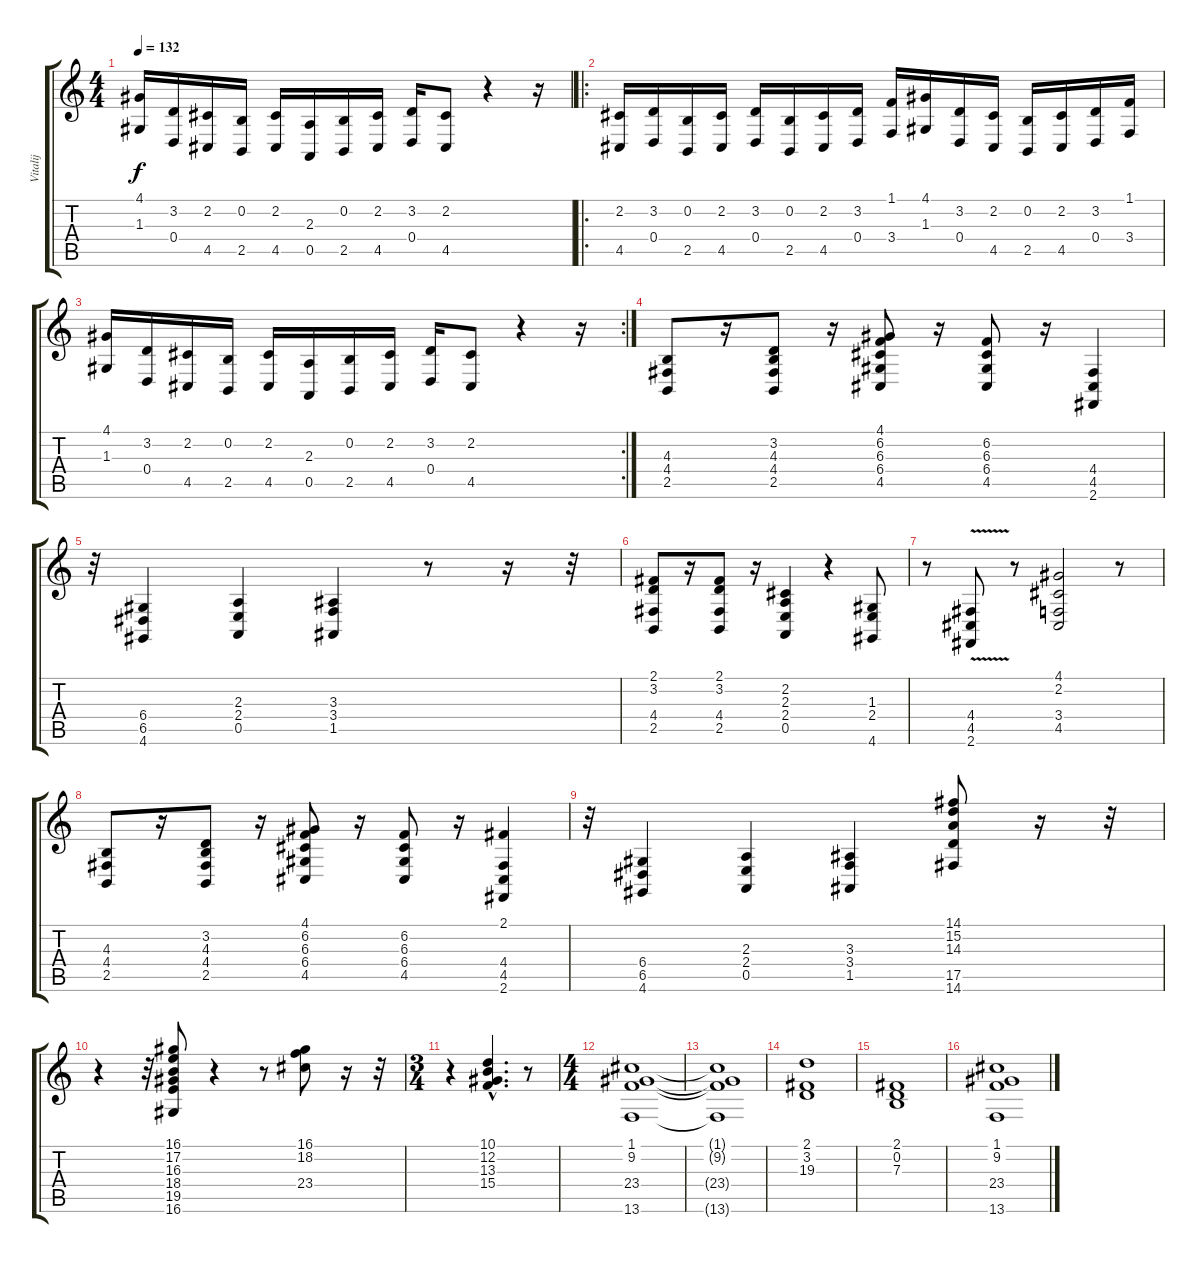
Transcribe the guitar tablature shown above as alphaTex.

\track ("Vitalij" "Vitalij") {instrument drawbarorgan}
\staff {score tabs}
\tuning (E4 B3 G3 D3 A2 E2) {hide}
\ts (4 4)
\tempo 132
\clef g2
\ks c
(4.1 1.3).16{dy f} (3.2 0.4).16 (2.2 4.5).16 (0.2 2.5).16 (2.2 4.5).16 (2.3 0.5).16 (0.2 2.5).16 (2.2 4.5).16 (3.2 0.4).16 (2.2 4.5).8 r.4 r.16 |
\ro
(2.2 4.5).16 (3.2 0.4).16 (0.2 2.5).16 (2.2 4.5).16 (3.2 0.4).16 (0.2 2.5).16 (2.2 4.5).16 (3.2 0.4).16 (1.1 3.4).16 (4.1 1.3).16 (3.2 0.4).16 (2.2 4.5).16 (0.2 2.5).16 (2.2 4.5).16 (3.2 0.4).16 (1.1 3.4).16 |
\rc 2
(4.1 1.3).16 (3.2 0.4).16 (2.2 4.5).16 (0.2 2.5).16 (2.2 4.5).16 (2.3 0.5).16 (0.2 2.5).16 (2.2 4.5).16 (3.2 0.4).16 (2.2 4.5).8 r.4 r.16 |
(4.3 4.4 2.5).8 r.16 (3.2 4.3 4.4 2.5).8 r.16 (4.1 6.2 6.3 6.4 4.5).8 r.16 (6.2 6.3 6.4 4.5).8 r.16 (4.4 4.5 2.6).4 |
r.32 (6.4 6.5 4.6).4 (2.3 2.4 0.5).4 (3.3 3.4 1.5).4 r.8 r.16 r.32 |
(2.1 3.2 4.4 2.5).8 r.16 (2.1 3.2 4.4 2.5).8 r.16 (2.2 2.3 2.4 0.5).4 r.4 (1.3 2.4 4.6).8 |
r.8 (4.4 4.5 2.6{v}).8 r.8 (4.1 2.2 3.4 4.5).2 r.8 |
(4.3 4.4 2.5).8 r.16 (3.2 4.3 4.4 2.5).8 r.16 (4.1 6.2 6.3 6.4 4.5).8 r.16 (6.2 6.3 6.4 4.5).8 r.16 (2.1 4.4 4.5 2.6).4 |
r.32 (6.4 6.5 4.6).4 (2.3 2.4 0.5).4 (3.3 3.4 1.5).4 (14.1 15.2 14.3 17.5 14.6).8 r.16 r.32 |
r.4 r.32 (16.1 17.2 16.3 18.4 19.5 16.6).8 r.4 r.8 (16.1 18.2 23.4).8 r.16 r.32 |
\ts (3 4)
r.4 (10.1{hac} 12.2{hac} 13.3{hac} 15.4{hac}).4{d} r.8 |
\ts (4 4)
(1.1 9.2 23.4 13.6).1{volume 8 instrument rockorgan} |
(1.1{t} 9.2{t} 23.4{t} 13.6{t}).1 |
(2.1 3.2 19.3).1 |
(2.1 0.2 7.3).1 |
(1.1 9.2 23.4 13.6).1
